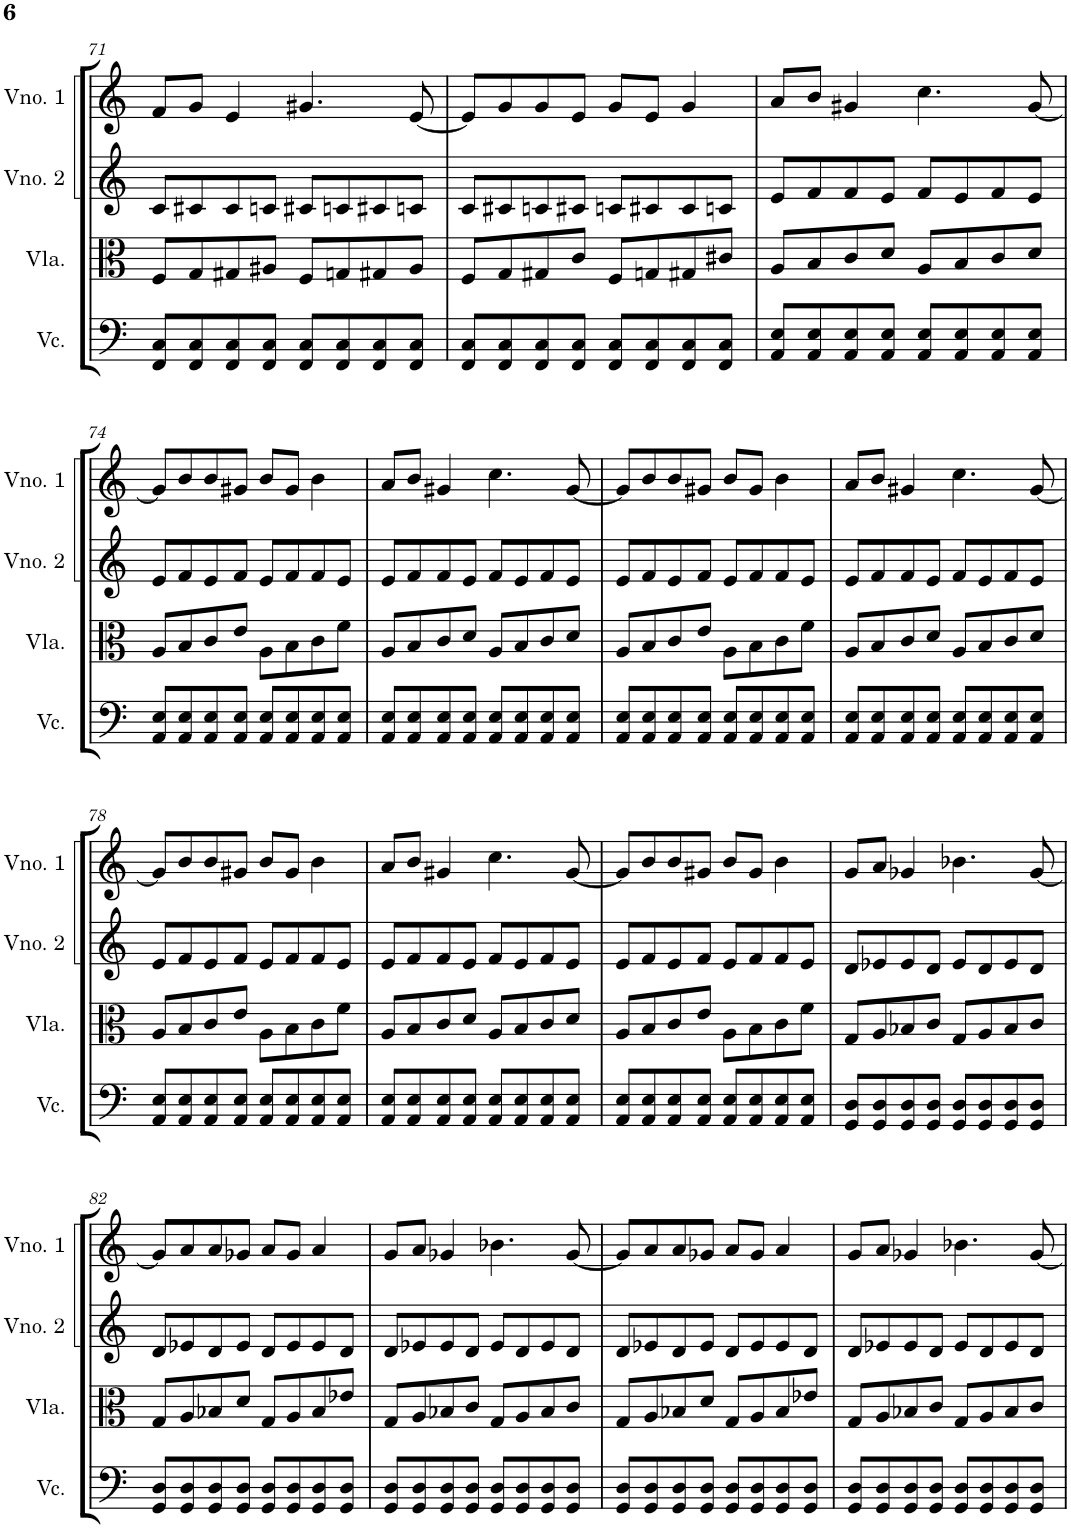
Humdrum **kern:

**kern	**kern	**kern	**kern
*part4	*part3	*part2	*part1
*staff4	*staff3	*staff2	*staff1
*I"Violoncelo	*I"Viola	*I"Violino 2	*I"Violino 1
*I'Vc.	*I'Vla.	*I'Vno. 2	*I'Vno. 1
!!LO:PB:g=z
*clefF4	*clefC3	*clefG2	*clefG2
*k[]	*k[]	*k[]	*k[]
*M4/4	*M4/4	*M4/4	*M4/4
=71	=71	=71	=71
8FF/ 8C/L	8F/L	8c/L	8f/L
8FF/ 8C/	8G/	8c#X/	8g/J
8FF/ 8C/	8G#X/	8c#/	4e/
8FF/ 8C/J	8A#X/J	8cn/J	.
8FF/ 8C/L	8F/L	8c#X/L	4.g#X/
8FF/ 8C/	8Gn/	8cn/	.
8FF/ 8C/	8G#X/	8c#X/	.
8FF/ 8C/J	8A#/J	8cn/J	[8e/
=72	=72	=72	=72
8FF/ 8C/L	8F/L	8c/L	8e/L]
8FF/ 8C/	8G/	8c#X/	8g/
8FF/ 8C/	8G#X/	8cn/	8g/
8FF/ 8C/J	8c/J	8c#X/J	8e/J
8FF/ 8C/L	8F/L	8cn/L	8g/L
8FF/ 8C/	8Gn/	8c#X/	8e/J
8FF/ 8C/	8G#X/	8c#/	4g/
8FF/ 8C/J	8c#X/J	8cn/J	.
=73	=73	=73	=73
8AA/ 8E/L	8A/L	8e/L	8a/L
8AA/ 8E/	8B/	8f/	8b/J
8AA/ 8E/	8c/	8f/	4g#X/
8AA/ 8E/J	8d/J	8e/J	.
8AA/ 8E/L	8A/L	8f/L	4.cc\
8AA/ 8E/	8B/	8e/	.
8AA/ 8E/	8c/	8f/	.
8AA/ 8E/J	8d/J	8e/J	[8g#/
!!LO:LB:g=z
=74	=74	=74	=74
8AA/ 8E/L	8A/L	8e/L	8g#/L]
8AA/ 8E/	8B/	8f/	8b/
8AA/ 8E/	8c/	8e/	8b/
8AA/ 8E/J	8e/J	8f/J	8g#X/J
8AA/ 8E/L	8A\L	8e/L	8b/L
8AA/ 8E/	8B\	8f/	8g#/J
8AA/ 8E/	8c\	8f/	4b\
8AA/ 8E/J	8f\J	8e/J	.
=75	=75	=75	=75
8AA/ 8E/L	8A/L	8e/L	8a/L
8AA/ 8E/	8B/	8f/	8b/J
8AA/ 8E/	8c/	8f/	4g#X/
8AA/ 8E/J	8d/J	8e/J	.
8AA/ 8E/L	8A/L	8f/L	4.cc\
8AA/ 8E/	8B/	8e/	.
8AA/ 8E/	8c/	8f/	.
8AA/ 8E/J	8d/J	8e/J	[8g#/
=76	=76	=76	=76
8AA/ 8E/L	8A/L	8e/L	8g#/L]
8AA/ 8E/	8B/	8f/	8b/
8AA/ 8E/	8c/	8e/	8b/
8AA/ 8E/J	8e/J	8f/J	8g#X/J
8AA/ 8E/L	8A\L	8e/L	8b/L
8AA/ 8E/	8B\	8f/	8g#/J
8AA/ 8E/	8c\	8f/	4b\
8AA/ 8E/J	8f\J	8e/J	.
=77	=77	=77	=77
8AA/ 8E/L	8A/L	8e/L	8a/L
8AA/ 8E/	8B/	8f/	8b/J
8AA/ 8E/	8c/	8f/	4g#X/
8AA/ 8E/J	8d/J	8e/J	.
8AA/ 8E/L	8A/L	8f/L	4.cc\
8AA/ 8E/	8B/	8e/	.
8AA/ 8E/	8c/	8f/	.
8AA/ 8E/J	8d/J	8e/J	[8g#/
!!LO:LB:g=z
=78	=78	=78	=78
8AA/ 8E/L	8A/L	8e/L	8g#/L]
8AA/ 8E/	8B/	8f/	8b/
8AA/ 8E/	8c/	8e/	8b/
8AA/ 8E/J	8e/J	8f/J	8g#X/J
8AA/ 8E/L	8A\L	8e/L	8b/L
8AA/ 8E/	8B\	8f/	8g#/J
8AA/ 8E/	8c\	8f/	4b\
8AA/ 8E/J	8f\J	8e/J	.
=79	=79	=79	=79
8AA/ 8E/L	8A/L	8e/L	8a/L
8AA/ 8E/	8B/	8f/	8b/J
8AA/ 8E/	8c/	8f/	4g#X/
8AA/ 8E/J	8d/J	8e/J	.
8AA/ 8E/L	8A/L	8f/L	4.cc\
8AA/ 8E/	8B/	8e/	.
8AA/ 8E/	8c/	8f/	.
8AA/ 8E/J	8d/J	8e/J	[8g#/
=80	=80	=80	=80
8AA/ 8E/L	8A/L	8e/L	8g#/L]
8AA/ 8E/	8B/	8f/	8b/
8AA/ 8E/	8c/	8e/	8b/
8AA/ 8E/J	8e/J	8f/J	8g#X/J
8AA/ 8E/L	8A\L	8e/L	8b/L
8AA/ 8E/	8B\	8f/	8g#/J
8AA/ 8E/	8c\	8f/	4b\
8AA/ 8E/J	8f\J	8e/J	.
=81	=81	=81	=81
8GG/ 8D/L	8G/L	8d/L	8g/L
8GG/ 8D/	8A/	8e-X/	8a/J
8GG/ 8D/	8B-X/	8e-/	4g-X/
8GG/ 8D/J	8c/J	8d/J	.
8GG/ 8D/L	8G/L	8e-/L	4.b-X\
8GG/ 8D/	8A/	8d/	.
8GG/ 8D/	8B-/	8e-/	.
8GG/ 8D/J	8c/J	8d/J	[8g-/
!!LO:LB:g=z
=82	=82	=82	=82
8GG/ 8D/L	8G/L	8d/L	8g-/L]
8GG/ 8D/	8A/	8e-X/	8a/
8GG/ 8D/	8B-X/	8d/	8a/
8GG/ 8D/J	8d/J	8e-/J	8g-X/J
8GG/ 8D/L	8G/L	8d/L	8a/L
8GG/ 8D/	8A/	8e-/	8g-/J
8GG/ 8D/	8B-/	8e-/	4a/
8GG/ 8D/J	8e-X/J	8d/J	.
=83	=83	=83	=83
8GG/ 8D/L	8G/L	8d/L	8g/L
8GG/ 8D/	8A/	8e-X/	8a/J
8GG/ 8D/	8B-X/	8e-/	4g-X/
8GG/ 8D/J	8c/J	8d/J	.
8GG/ 8D/L	8G/L	8e-/L	4.b-X\
8GG/ 8D/	8A/	8d/	.
8GG/ 8D/	8B-/	8e-/	.
8GG/ 8D/J	8c/J	8d/J	[8g-/
=84	=84	=84	=84
8GG/ 8D/L	8G/L	8d/L	8g-/L]
8GG/ 8D/	8A/	8e-X/	8a/
8GG/ 8D/	8B-X/	8d/	8a/
8GG/ 8D/J	8d/J	8e-/J	8g-X/J
8GG/ 8D/L	8G/L	8d/L	8a/L
8GG/ 8D/	8A/	8e-/	8g-/J
8GG/ 8D/	8B-/	8e-/	4a/
8GG/ 8D/J	8e-X/J	8d/J	.
=85	=85	=85	=85
8GG/ 8D/L	8G/L	8d/L	8g/L
8GG/ 8D/	8A/	8e-X/	8a/J
8GG/ 8D/	8B-X/	8e-/	4g-X/
8GG/ 8D/J	8c/J	8d/J	.
8GG/ 8D/L	8G/L	8e-/L	4.b-X\
8GG/ 8D/	8A/	8d/	.
8GG/ 8D/	8B-/	8e-/	.
8GG/ 8D/J	8c/J	8d/J	[8g-/
=	=	=	=
*-	*-	*-	*-
